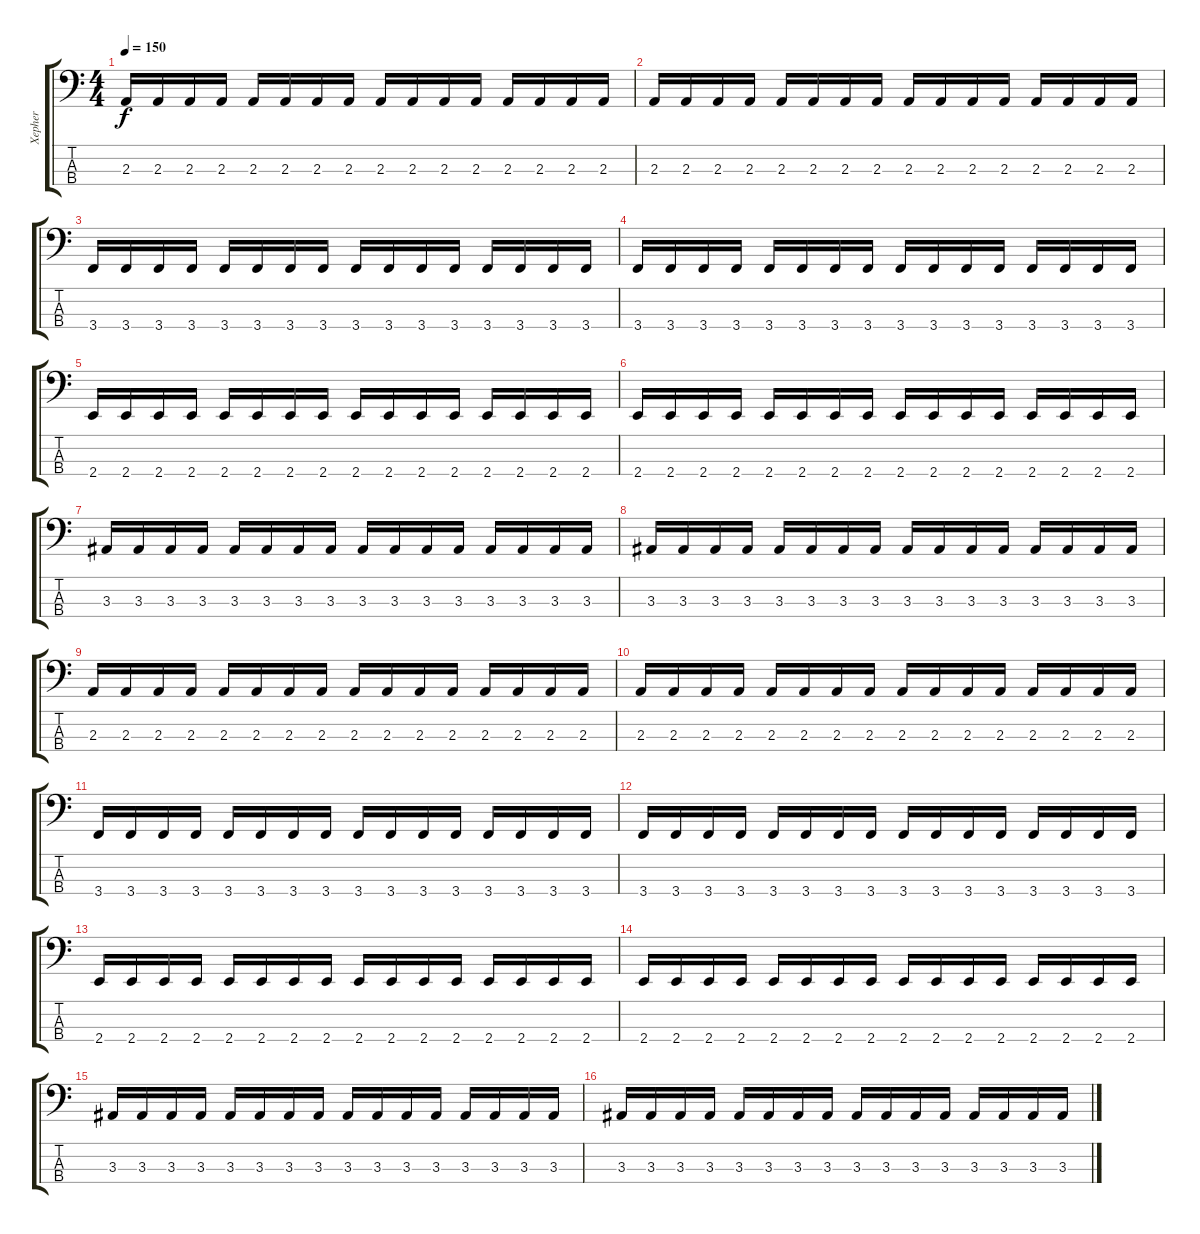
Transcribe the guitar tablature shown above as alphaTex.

\track ("Xepher" "Xepher") {instrument electricbassfinger}
\staff {score tabs}
\tuning (F2 C2 G1 D1) {hide}
\ts (4 4)
\tempo 150
\clef f4
\ks c
2.3.16{dy f} 2.3.16 2.3.16 2.3.16 2.3.16 2.3.16 2.3.16 2.3.16 2.3.16 2.3.16 2.3.16 2.3.16 2.3.16 2.3.16 2.3.16 2.3.16 |
2.3.16 2.3.16 2.3.16 2.3.16 2.3.16 2.3.16 2.3.16 2.3.16 2.3.16 2.3.16 2.3.16 2.3.16 2.3.16 2.3.16 2.3.16 2.3.16 |
3.4.16 3.4.16 3.4.16 3.4.16 3.4.16 3.4.16 3.4.16 3.4.16 3.4.16 3.4.16 3.4.16 3.4.16 3.4.16 3.4.16 3.4.16 3.4.16 |
3.4.16 3.4.16 3.4.16 3.4.16 3.4.16 3.4.16 3.4.16 3.4.16 3.4.16 3.4.16 3.4.16 3.4.16 3.4.16 3.4.16 3.4.16 3.4.16 |
2.4.16 2.4.16 2.4.16 2.4.16 2.4.16 2.4.16 2.4.16 2.4.16 2.4.16 2.4.16 2.4.16 2.4.16 2.4.16 2.4.16 2.4.16 2.4.16 |
2.4.16 2.4.16 2.4.16 2.4.16 2.4.16 2.4.16 2.4.16 2.4.16 2.4.16 2.4.16 2.4.16 2.4.16 2.4.16 2.4.16 2.4.16 2.4.16 |
3.3.16 3.3.16 3.3.16 3.3.16 3.3.16 3.3.16 3.3.16 3.3.16 3.3.16 3.3.16 3.3.16 3.3.16 3.3.16 3.3.16 3.3.16 3.3.16 |
3.3.16 3.3.16 3.3.16 3.3.16 3.3.16 3.3.16 3.3.16 3.3.16 3.3.16 3.3.16 3.3.16 3.3.16 3.3.16 3.3.16 3.3.16 3.3.16 |
2.3.16 2.3.16 2.3.16 2.3.16 2.3.16 2.3.16 2.3.16 2.3.16 2.3.16 2.3.16 2.3.16 2.3.16 2.3.16 2.3.16 2.3.16 2.3.16 |
2.3.16 2.3.16 2.3.16 2.3.16 2.3.16 2.3.16 2.3.16 2.3.16 2.3.16 2.3.16 2.3.16 2.3.16 2.3.16 2.3.16 2.3.16 2.3.16 |
3.4.16 3.4.16 3.4.16 3.4.16 3.4.16 3.4.16 3.4.16 3.4.16 3.4.16 3.4.16 3.4.16 3.4.16 3.4.16 3.4.16 3.4.16 3.4.16 |
3.4.16 3.4.16 3.4.16 3.4.16 3.4.16 3.4.16 3.4.16 3.4.16 3.4.16 3.4.16 3.4.16 3.4.16 3.4.16 3.4.16 3.4.16 3.4.16 |
2.4.16 2.4.16 2.4.16 2.4.16 2.4.16 2.4.16 2.4.16 2.4.16 2.4.16 2.4.16 2.4.16 2.4.16 2.4.16 2.4.16 2.4.16 2.4.16 |
2.4.16 2.4.16 2.4.16 2.4.16 2.4.16 2.4.16 2.4.16 2.4.16 2.4.16 2.4.16 2.4.16 2.4.16 2.4.16 2.4.16 2.4.16 2.4.16 |
3.3.16 3.3.16 3.3.16 3.3.16 3.3.16 3.3.16 3.3.16 3.3.16 3.3.16 3.3.16 3.3.16 3.3.16 3.3.16 3.3.16 3.3.16 3.3.16 |
3.3.16 3.3.16 3.3.16 3.3.16 3.3.16 3.3.16 3.3.16 3.3.16 3.3.16 3.3.16 3.3.16 3.3.16 3.3.16 3.3.16 3.3.16 3.3.16
